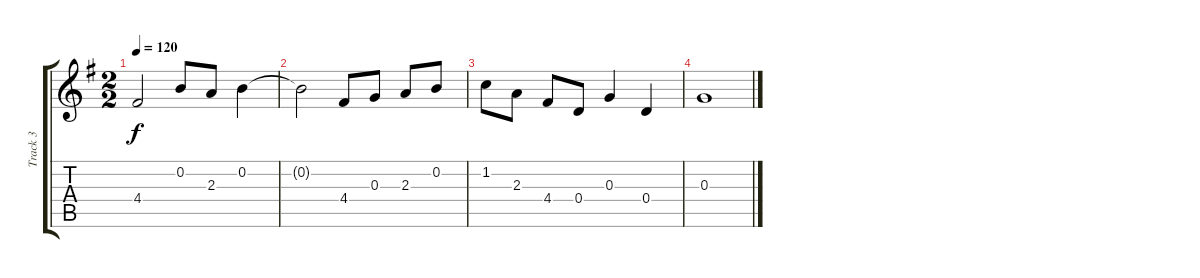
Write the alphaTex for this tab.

\track ("Track 3" "Track 3") {instrument acousticguitarnylon}
\staff {score tabs}
\tuning (E4 B3 G3 D3 A2 E2) {hide}
\ts (2 2)
\tempo 120
\clef g2
\ks eminor
4.4{t}.2{dy f} 0.2.8 2.3.8 0.2.4 |
0.2{t}.2 4.4.8 0.3.8 2.3.8 0.2.8 |
1.2.8 2.3.8 4.4.8 0.4.8 0.3.4 0.4.4 |
0.3.1
